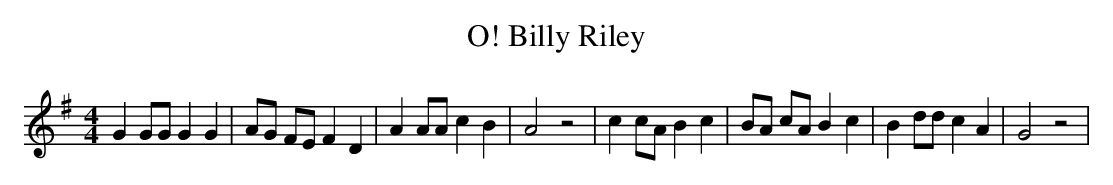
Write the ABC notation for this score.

X:1
T:O! Billy Riley
M:4/4
L:1/8
K:G
 G2 GG G2 G2| AG FE F2 D2| A2 AA c2 B2| A4 z4| c2 cA B2 c2| BA cA B2 c2|\
 B2 dd c2 A2| G4 z4|
